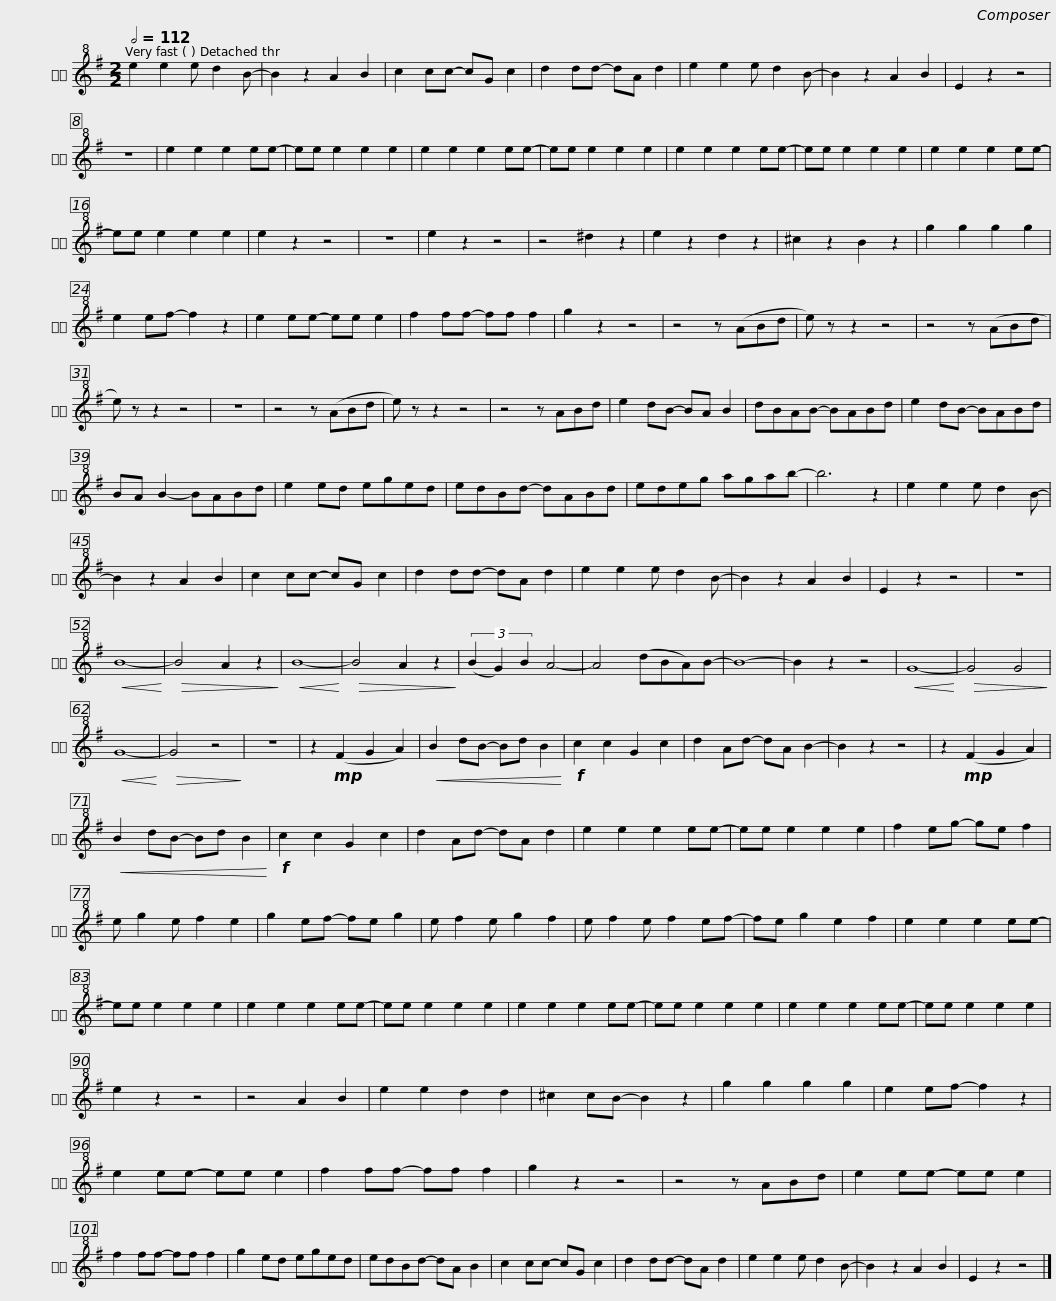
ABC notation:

X:1
L:1/8
Q:1/2=112
M:2/2
I:linebreak $
K:G
V:1 treble+8
V:1
 e2 e2 e d2 B- | B2 z2 A2 B2 | c2 cc- cG c2 | d2 dd- dA d2 | e2 e2 e d2 B- |$ %5
 B2 z2 A2 B2 | E2 z2 z4 | z8 | e2 e2 e2 ee- |$ ee e2 e2 e2 | %10
 e2 e2 e2 ee- | ee e2 e2 e2 | e2 e2 e2 ee- | ee e2 e2 e2 |$ e2 e2 e2 ee- | %15
 ee e2 e2 e2 | e2 z2 z4 | z8 | e2 z2 z4 |$ z4 ^d2 z2 | %20
 e2 z2 d2 z2 | ^c2 z2 B2 z2 | g2 g2 g2 g2 | e2 ef- f2 z2 |$ e2 ee- ee e2 | %25
 f2 ff- ff f2 | g2 z2 z4 | z4 z (ABd | e) z z2 z4 |$ z4 z (ABd | %30
 e) z z2 z4 | z8 | z4 z (ABd | e) z z2 z4 | z4 z ABd |$ %35
 e2 dB- BA B2 | dBAB- BABd | e2 dB- BABd | BA B2- BABd |$ e2 ed eged | %40
 edBd- dABd | edeg agab- | b6 z2 |$ e2 e2 e d2 B- | B2 z2 A2 B2 | %45
 c2 cc- cG c2 | d2 dd- dA d2 | e2 e2 e d2 B- |$ B2 z2 A2 B2 | E2 z2 z4 | %50
 z8 |!<(! B8-!<)! |!>(! B4 A2 z2!>)! |$!<(! B8-!<)! |!>(! B4 A2 z2!>)! | %55
 (3(B2 G2) B2 A4- | A4 (dBA)B- | B8- |$ B2 z2 z4 |!<(! G8-!<)! | %60
!>(! G4 G4!>)! |!<(! G8-!<)! |!>(! G4 z4!>)! |$ z8 | z2!mp! (F2 G2 A2) | %65
!<(! B2 dB- Bd B2!<)! |!f! c2 c2 G2 c2 | d2 Ad- dA B2- |$ B2 z2 z4 | z2!mp! (F2 G2 A2) | %70
!<(! B2 dB- Bd B2!<)! |!f! c2 c2 G2 c2 | d2 Ad- dA d2 |$ e2 e2 e2 ee- | ee e2 e2 e2 | %75
 f2 eg- ge f2 | e g2 e f2 e2 | g2 ef- fe g2 |$ e f2 e g2 f2 | e f2 e f2 ef- | %80
 fe g2 e2 f2 | e2 e2 e2 ee- | ee e2 e2 e2 |$ e2 e2 e2 ee- | ee e2 e2 e2 | %85
 e2 e2 e2 ee- | ee e2 e2 e2 | e2 e2 e2 ee- |$ ee e2 e2 e2 | e2 z2 z4 | %90
 z4 A2 B2 | e2 e2 d2 d2 | ^c2 cB- B2 z2 |$ g2 g2 g2 g2 | e2 ef- f2 z2 | %95
 e2 ee- ee e2 | f2 ff- ff f2 | g2 z2 z4 |$ z4 z ABd | e2 ee- ee e2 | %100
 f2 ff- ff f2 | g2 ed eged | edBd- dA B2 |$ c2 cc- cG c2 | d2 dd- dA d2 | %105
 e2 e2 e d2 B- | B2 z2 A2 B2 | E2 z2 z4 |] %108
